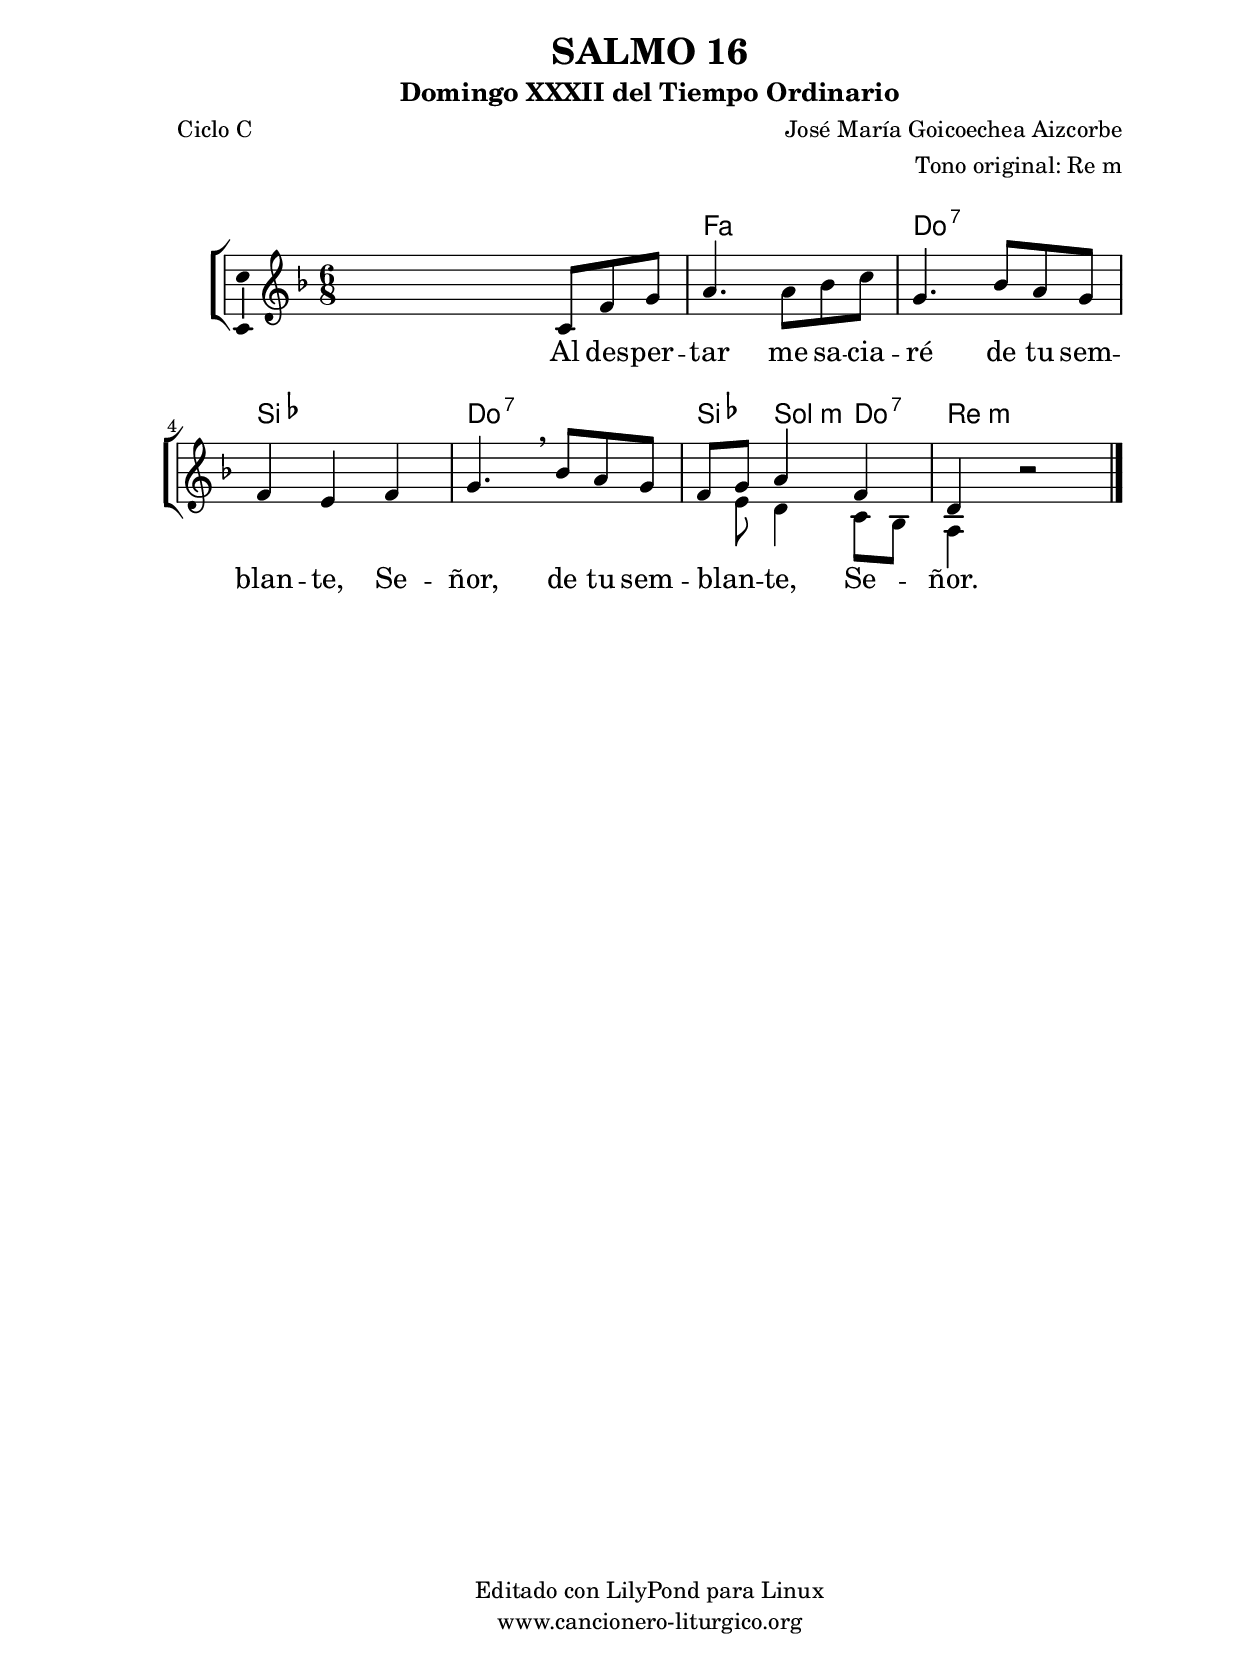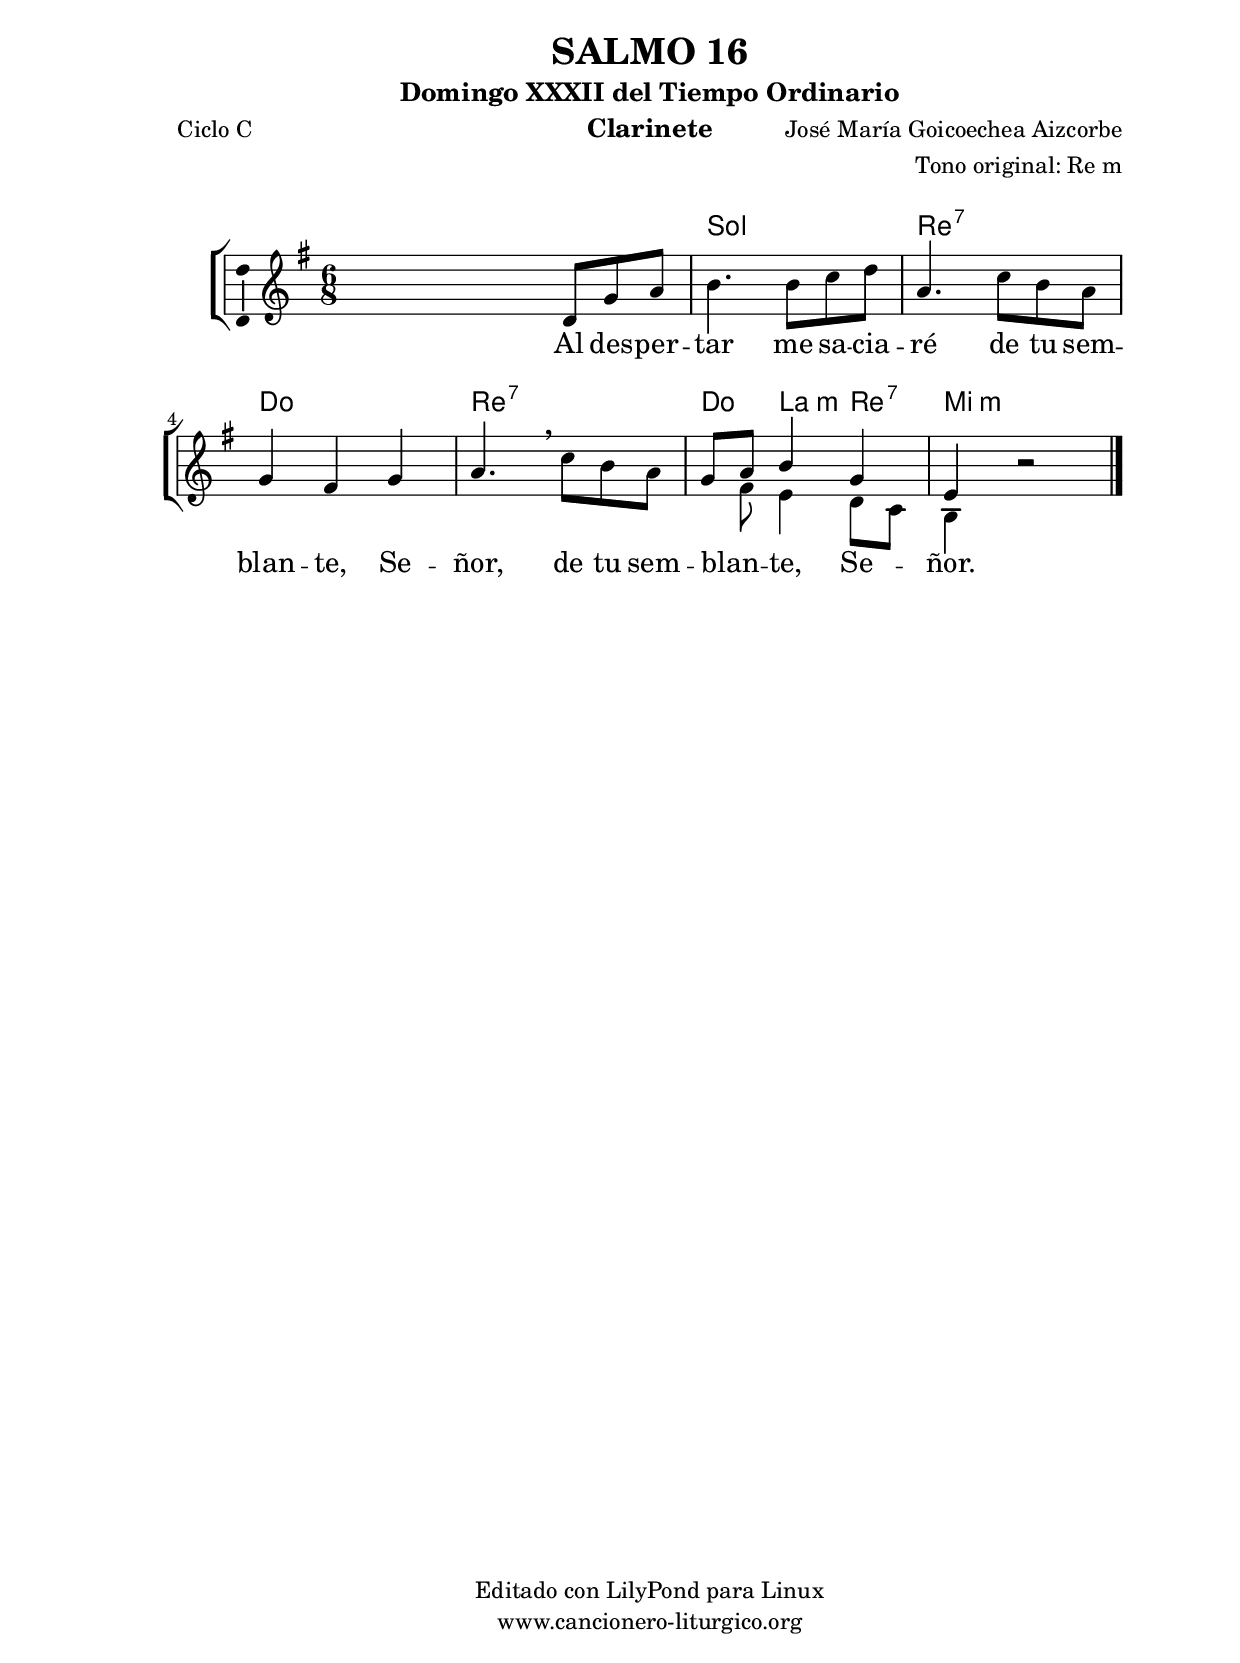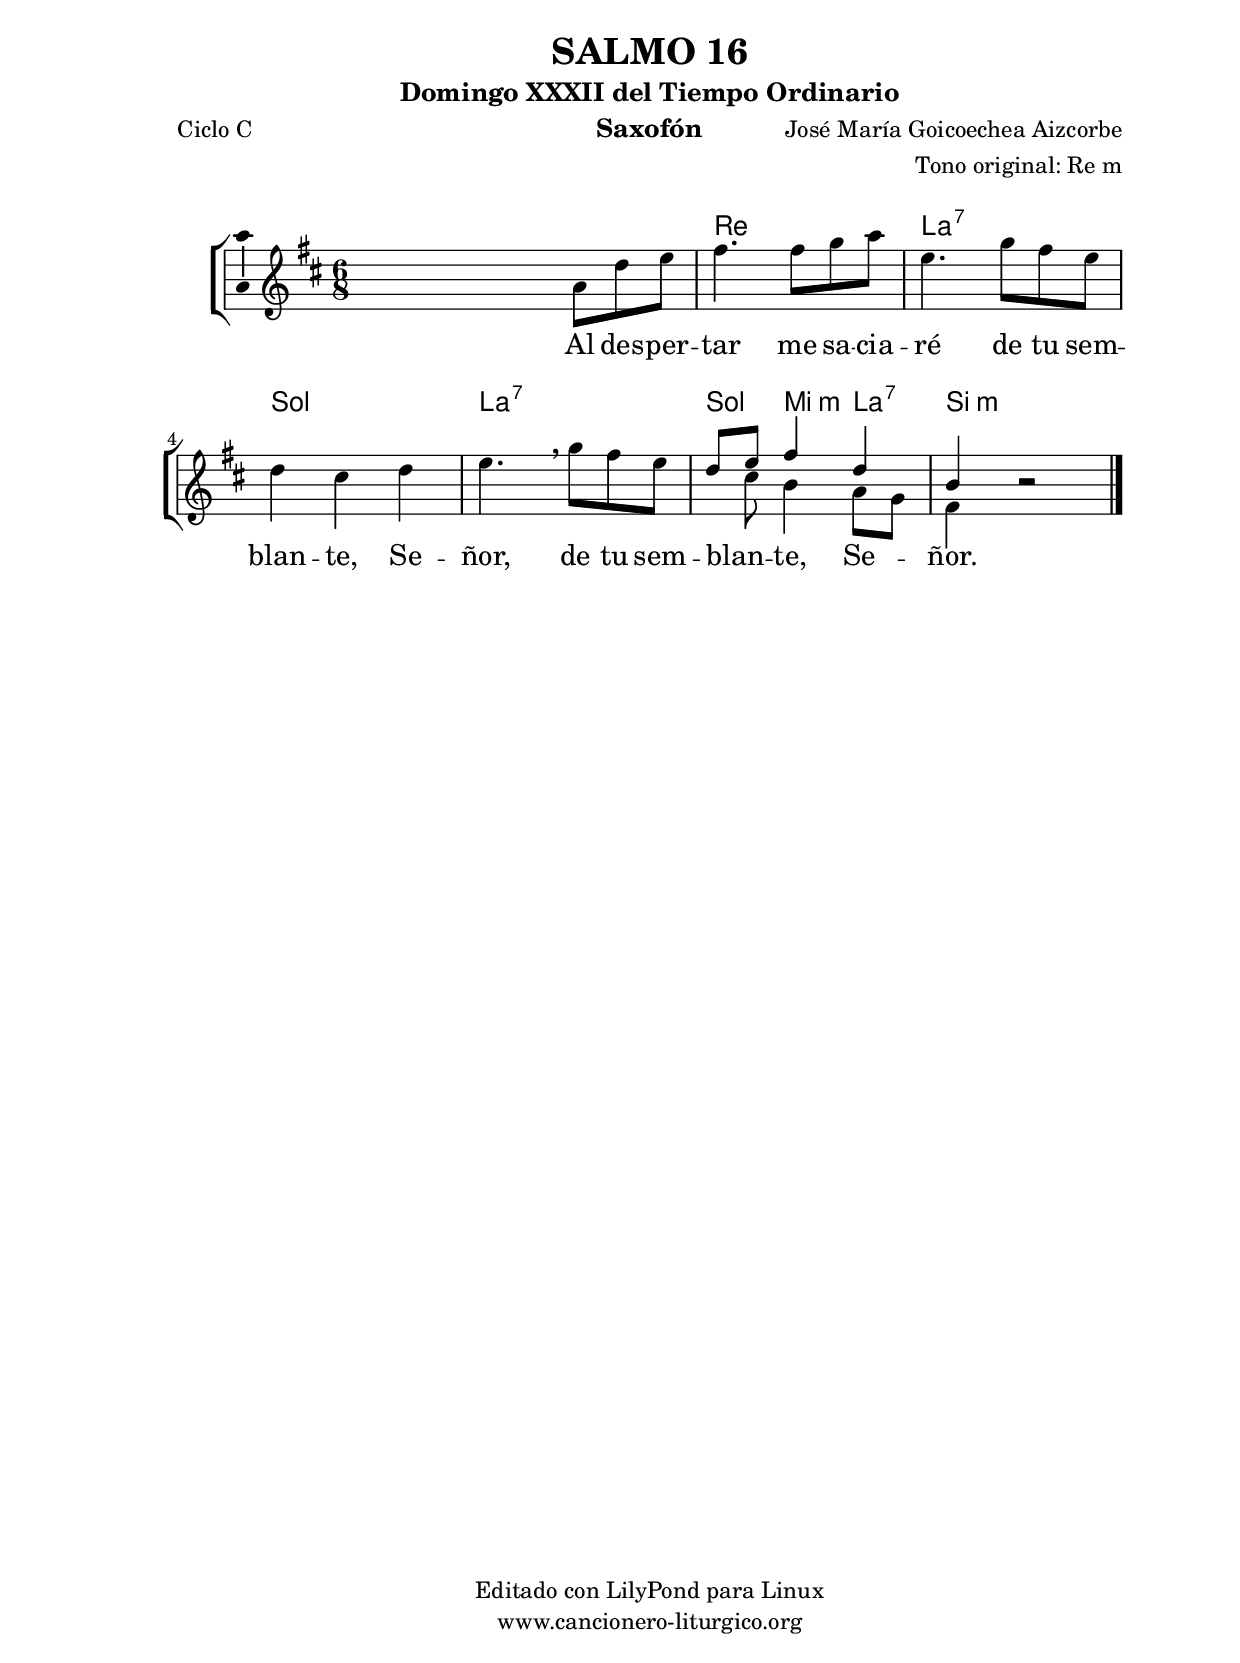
%
%para convertir .midi en .wav:
%timidity filename.midi -Ow -o finename.wav
%
%
%Para convertir de .wav a .mp3:
%lame -h -m j filename.wav
%
%
%para escuchar el midi:
%timidity nombrefichero.midi
%


%versión de lilypond para la que se ha escrito esta partitura:
\version "2.16.0"

	%Tamaño papel
	#(set-default-paper-size "a4")
	%Tamaño partitura
	#(set-global-staff-size 20)
	%No responde al pulsar sobre una nota
	#(ly:set-option 'point-and-click #f)

%parámetros del encabezamiento:
\header {
	title = "SALMO 16"
	subtitle = "Domingo XXXII del Tiempo Ordinario"
	composer = "José María Goicoechea Aizcorbe"
	poet = "Ciclo C"
	meter = ""
	arranger = "Tono original: Re m"
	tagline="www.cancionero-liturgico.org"
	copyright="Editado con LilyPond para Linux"
	tiempo = "Ordinario"
	usos = "Salmo"
	letra = "Al despertar me saciaré de tu semblante, Señor, de tu semblante, Señor."
	}

%parámetros asociados al papel:
\paper  {
	oddHeaderMarkup = \markup {\fill-line { \on-the-fly #not-first-page \fromproperty #'header:title \on-the-fly #not-first-page \fromproperty #'header:composer }}
	evenHeaderMarkup = \markup {\fill-line { \fromproperty #'header:composer \fromproperty #'header:title }}
	#(set-paper-size "a4")
	print-page-number = ##f
	first-page-number = 1
	print-first-page-number = ##f
%	head-separation = 3.0 \cm
	top-margin = 2.0 \cm
	bottom-margin = 0.5\cm
%%%	bottom-margin = -1.0\cm
	left-margin = 3.0 \cm
	line-width = 16.0 \cm 
	indent = 8\mm
	interscoreline = 2.\mm
	between-system-space = 15\mm
%	para que las partituras no llenen la hoja:
	ragged-bottom = ##t
%	idem para la última hoja:
	ragged-last-bottom = ##f
%	para que las partituras llenen el ancho del papel:
	ragged-last = ##f
	after-title-space = 2.5 \cm
%page-count=1
%system-count=8

	%Flexible Vertical Spacing
%	markup-markup-spacing =
%	#'((basic-distance . 15) (minimum-distance . 15) (padding . 3))
	markup-system-spacing =
	#'((basic-distance . 15) (minimum-distance . 15) (padding . 3))
	system-system-spacing =
	#'((basic-distance . 15) (minimum-distance . 15) (padding . 3))
	score-system-spacing =
	#'((basic-distance . 15) (minimum-distance . 15) (padding . 5))
%	top-system-spacing = % header
%	#'((basic-distance . 8) (minimum-distance . 0) (padding . 3))
%	top-markup-spacing =
%	#'((basic-distance . 20) (minimum-distance . 20) (padding . 3))
	last-bottom-spacing = % footer
	#'((basic-distance . 5) (minimum-distance . 5) (padding . 3))
%	score-markup-spacing =
%	#'((basic-distance . 16) (minimum-distance . 13) (padding . 3))

	}


%parámetros que afectan a toda la partitura:
global =  {
	%clave de sol (G):
	\clef G
	%armadura:
%	\transpose f a
	\key d \minor
	\tempo 4=80
	\set Score.tempoHideNote = ##t
	}


acordes = {
	\italianChords
	\chordmode {
%	\transpose f a
{

s2.
f2. c:7 bes c:7 bes4 g:m c:7 d:m

	}
	}
}

melodia = 
%	\transpose f a
{
	\relative c'{

\time 6/8
s4. c8 f g
a4. a8 bes c
g4. bes8 a g
f4 e f
g4. \breathe bes8 a g

<<
{
\stemUp
f8 g a4 f
d4 r2
}
\new Voice {
\stemDown
s8 e8 d4 c8 bes
a4 r2
}
>>

	\bar "|."
	}
	}


texto = \lyricmode {
Al des -- per -- tar
me sa -- cia -- ré de tu sem -- blan -- te, Se -- ñor,
de tu sem -- blan -- _ te, Se -- ñor.
	}


acordesStaff = \context ChordNames = acordesStaff <<
	\set chordChanges = ##t
	\acordes
	>>


vozStaff = \context Voice = vozStaff
\with {\consists "Ambitus_engraver"}
<<
%	\set Staff.instrumentName = ""
%	\set Staff.shortInstrumentName = ""
%	\set Staff.midiInstrument = #"clarinet"
%	\set Staff.midiInstrument = #"cello"
%	\set Staff.midiInstrument = #"flute"
	\set Staff.midiInstrument = #"electric guitar (jazz)"
%	\set Staff.midiInstrument = #"english horn"
%	\set Staff.midiInstrument = #"violin"
%	\set Staff.midiInstrument = #"glockenspiel"
	\set Staff.midiMinimumVolume = #0.7
	\set Staff.midiMaximumVolume = #0.9
	\global
	\melodia
	>>


textoStaff = \context Lyrics = textoStaff <<
	\lyricsto vozStaff \texto
	>>

\book {
	\score {
		\context ChoirStaff {
			\override StaffGroup.SystemStartBracket #'collapse-height = #1
			\override Score.SystemStartBar #'collapse-height = #1
			<<
			\acordesStaff
			\vozStaff
			\textoStaff
			>>
			}
		\layout {
	    		\context {
				\Lyrics
				\override LyricText #'font-size = #2
				}
	   		 \context {
				\Score
				%fontSize = #3
				\override StaffSymbol #'staff-space = #(magstep +3)
				%\override Beam #'thickness = #0.55
				%\override SpacingSpanner #'spacing-increment = #1.0
				%\override Slur #'height-limit = #1.5
				}
			}
		}
	\score {
		\unfoldRepeats
		\context ChoirStaff {
			<<
			\acordesStaff
			\vozStaff
			>>
			}
		\midi {
	  		\context {
	  			\Score
				tempoWholesPerMinute = #(ly:make-moment 70 4)
				}
			}
		}
	}

%Partitura para clarinete
#(define output-suffix "C")
\book {
	\header{
		instrument = "Clarinete"
		}
	\score {
		\context ChoirStaff {
			\override StaffGroup.SystemStartBracket #'collapse-height = #1
			\override Score.SystemStartBar #'collapse-height = #1
\transpose c d
			<<
			\acordesStaff
			\vozStaff
			\textoStaff
			>>
			}
		\layout {
	    		\context {
				\Lyrics
				\override LyricText #'font-size = #2
				}
	   		 \context {
				\Score
				%fontSize = #3
				\override StaffSymbol #'staff-space = #(magstep +3)
				%\override Beam #'thickness = #0.55
				%\override SpacingSpanner #'spacing-increment = #1.0
				%\override Slur #'height-limit = #1.5
				}
			}
		}
	}

%Partitura para saxofón
#(define output-suffix "S")
\book {
	\header{
		instrument = "Saxofón"
		}
	\score {
		\context ChoirStaff {
			\override StaffGroup.SystemStartBracket #'collapse-height = #1
			\override Score.SystemStartBar #'collapse-height = #1
\transpose c a
			<<
			\acordesStaff
			\vozStaff
			\textoStaff
			>>
			}
		\layout {
	    		\context {
				\Lyrics
				\override LyricText #'font-size = #2
				}
	   		 \context {
				\Score
				%fontSize = #3
				\override StaffSymbol #'staff-space = #(magstep +3)
				%\override Beam #'thickness = #0.55
				%\override SpacingSpanner #'spacing-increment = #1.0
				%\override Slur #'height-limit = #1.5
				}
			}
		}
	}

